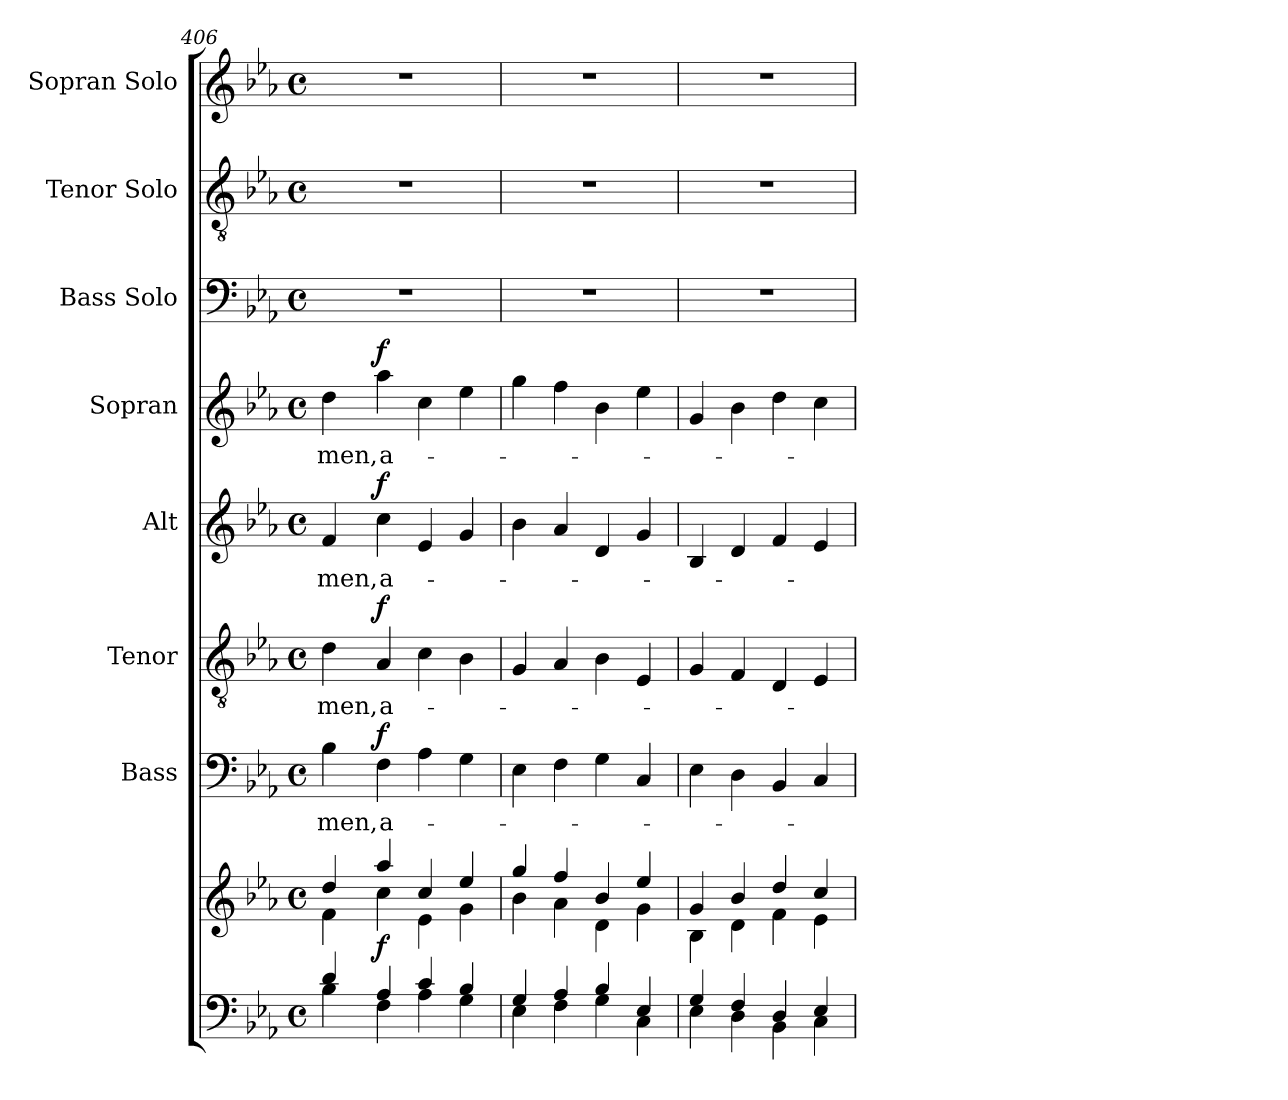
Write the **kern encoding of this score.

**kern	**kern	**dynam	**kern	**text	**dynam	**kern	**text	**dynam	**kern	**text	**dynam	**kern	**text	**dynam	**kern	**kern	**kern
*part8	*part8	*part8	*part7	*part7	*part7	*part6	*part6	*part6	*part5	*part5	*part5	*part4	*part4	*part4	*part3	*part2	*part1
*staff9	*staff8	*staff8/9	*staff7	*staff7	*staff7	*staff6	*staff6	*staff6	*staff5	*staff5	*staff5	*staff4	*staff4	*staff4	*staff3	*staff2	*staff1
*	*	*	*I"Bass	*	*	*I"Tenor	*	*	*I"Alt	*	*	*I"Sopran	*	*	*I"Bass Solo	*I"Tenor Solo	*I"Sopran Solo
*	*	*	*I'B.	*	*	*I'T.	*	*	*I'A.	*	*	*I'S.	*	*	*I'B. Solo	*I'T. Solo	*I'S. Solo
*clefF4	*clefG2	*	*clefF4	*	*	*clefGv2	*	*	*clefG2	*	*	*clefG2	*	*	*clefF4	*clefGv2	*clefG2
*k[b-e-a-]	*k[b-e-a-]	*	*k[b-e-a-]	*	*	*k[b-e-a-]	*	*	*k[b-e-a-]	*	*	*k[b-e-a-]	*	*	*k[b-e-a-]	*k[b-e-a-]	*k[b-e-a-]
*E-:	*E-:	*	*E-:	*	*	*E-:	*	*	*E-:	*	*	*E-:	*	*	*E-:	*E-:	*E-:
*M4/4	*M4/4	*	*M4/4	*	*	*M4/4	*	*	*M4/4	*	*	*M4/4	*	*	*M4/4	*M4/4	*M4/4
*met(c)	*met(c)	*	*met(c)	*	*	*met(c)	*	*	*met(c)	*	*	*met(c)	*	*	*met(c)	*met(c)	*met(c)
=406	=406	=406	=406	=406	=406	=406	=406	=406	=406	=406	=406	=406	=406	=406	=406	=406	=406
*^	*^	*	*	*	*	*	*	*	*	*	*	*	*	*	*	*	*
!	!	!	!	!	!	!LO:LY:b	!	!	!LO:LY:b	!	!	!LO:LY:b	!	!	!LO:LY:b	!	!	!	!
4d/	4B-\	4dd/	4f\	.	4B-\	-men,	.	4d\	-men,	.	4f/	-men,	.	4dd\	-men,	.	1r	1r	1r
!	!	!	!	!LO:DY:b	!	!LO:LY:b	!LO:DY:a	!	!LO:LY:b	!LO:DY:a	!	!LO:LY:b	!LO:DY:a	!	!LO:LY:b	!LO:DY:a	!	!	!
4A-/	4F\	4aa-/	4cc\	f	4F\	a-	f	4A-/	a-	f	4cc\	a-	f	4aa-\	a-	f	.	.	.
4c/	4A-\	4cc/	4e-\	.	4A-\	.	.	4c\	.	.	4e-/	.	.	4cc\	.	.	.	.	.
4B-/	4G\	4ee-/	4g\	.	4G\	.	.	4B-\	.	.	4g/	.	.	4ee-\	.	.	.	.	.
=407	=407	=407	=407	=407	=407	=407	=407	=407	=407	=407	=407	=407	=407	=407	=407	=407	=407	=407	=407
4G/	4E-\	4gg/	4b-\	.	4E-\	.	.	4G/	.	.	4b-\	.	.	4gg\	.	.	1r	1r	1r
4A-/	4F\	4ff/	4a-\	.	4F\	.	.	4A-/	.	.	4a-/	.	.	4ff\	.	.	.	.	.
4B-/	4G\	4b-/	4d\	.	4G\	.	.	4B-\	.	.	4d/	.	.	4b-\	.	.	.	.	.
4E-/	4C\	4ee-/	4g\	.	4C/	.	.	4E-/	.	.	4g/	.	.	4ee-\	.	.	.	.	.
=408	=408	=408	=408	=408	=408	=408	=408	=408	=408	=408	=408	=408	=408	=408	=408	=408	=408	=408	=408
4G/	4E-\	4g/	4B-\	.	4E-\	.	.	4G/	.	.	4B-/	.	.	4g/	.	.	1r	1r	1r
4F/	4D\	4b-/	4d\	.	4D\	.	.	4F/	.	.	4d/	.	.	4b-\	.	.	.	.	.
4D/	4BB-\	4dd/	4f\	.	4BB-/	.	.	4D/	.	.	4f/	.	.	4dd\	.	.	.	.	.
4E-/	4C\	4cc/	4e-\	.	4C/	.	.	4E-/	.	.	4e-/	.	.	4cc\	.	.	.	.	.
*v	*v	*	*	*	*	*	*	*	*	*	*	*	*	*	*	*	*	*	*
*	*v	*v	*	*	*	*	*	*	*	*	*	*	*	*	*	*	*	*
=	=	=	=	=	=	=	=	=	=	=	=	=	=	=	=	=	=
*-	*-	*-	*-	*-	*-	*-	*-	*-	*-	*-	*-	*-	*-	*-	*-	*-	*-
